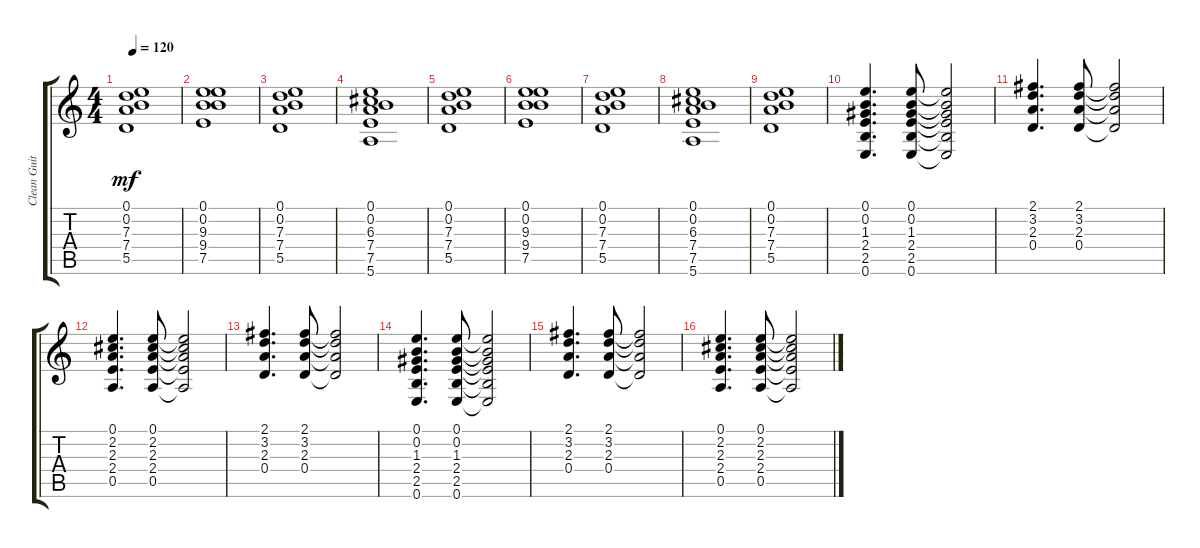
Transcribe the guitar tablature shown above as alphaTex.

\track ("Clean Guitar" "Clean Guit") {instrument electricguitarclean}
\staff {score tabs}
\tuning (E4 B3 G3 D3 A2 E2) {hide}
\ts (4 4)
\tempo 120
\clef g2
\ks c
(0.1 0.2 7.3 7.4 5.5).1{dy mf} |
(0.1 0.2 9.3 9.4 7.5).1 |
(0.1 0.2 7.3 7.4 5.5).1 |
(0.1 0.2 6.3 7.4 7.5 5.6).1 |
(0.1 0.2 7.3 7.4 5.5).1 |
(0.1 0.2 9.3 9.4 7.5).1 |
(0.1 0.2 7.3 7.4 5.5).1 |
(0.1 0.2 6.3 7.4 7.5 5.6).1 |
(0.1 0.2 7.3 7.4 5.5).1 |
(0.1 0.2 1.3 2.4 2.5 0.6).4{d} (0.1 0.2 1.3 2.4 2.5 0.6).8 (0.1{t} 0.2{t} 1.3{t} 2.4{t} 2.5{t} 0.6{t}).2 |
(2.1 3.2 2.3 0.4).4{d} (2.1 3.2 2.3 0.4).8 (2.1{t} 3.2{t} 2.3{t} 0.4{t}).2 |
(0.1 2.2 2.3 2.4 0.5).4{d} (0.1 2.2 2.3 2.4 0.5).8 (0.1{t} 2.2{t} 2.3{t} 2.4{t} 0.5{t}).2 |
(2.1 3.2 2.3 0.4).4{d} (2.1 3.2 2.3 0.4).8 (2.1{t} 3.2{t} 2.3{t} 0.4{t}).2 |
(0.1 0.2 1.3 2.4 2.5 0.6).4{d} (0.1 0.2 1.3 2.4 2.5 0.6).8 (0.1{t} 0.2{t} 1.3{t} 2.4{t} 2.5{t} 0.6{t}).2 |
(2.1 3.2 2.3 0.4).4{d} (2.1 3.2 2.3 0.4).8 (2.1{t} 3.2{t} 2.3{t} 0.4{t}).2 |
(0.1 2.2 2.3 2.4 0.5).4{d} (0.1 2.2 2.3 2.4 0.5).8 (0.1{t} 2.2{t} 2.3{t} 2.4{t} 0.5{t}).2
